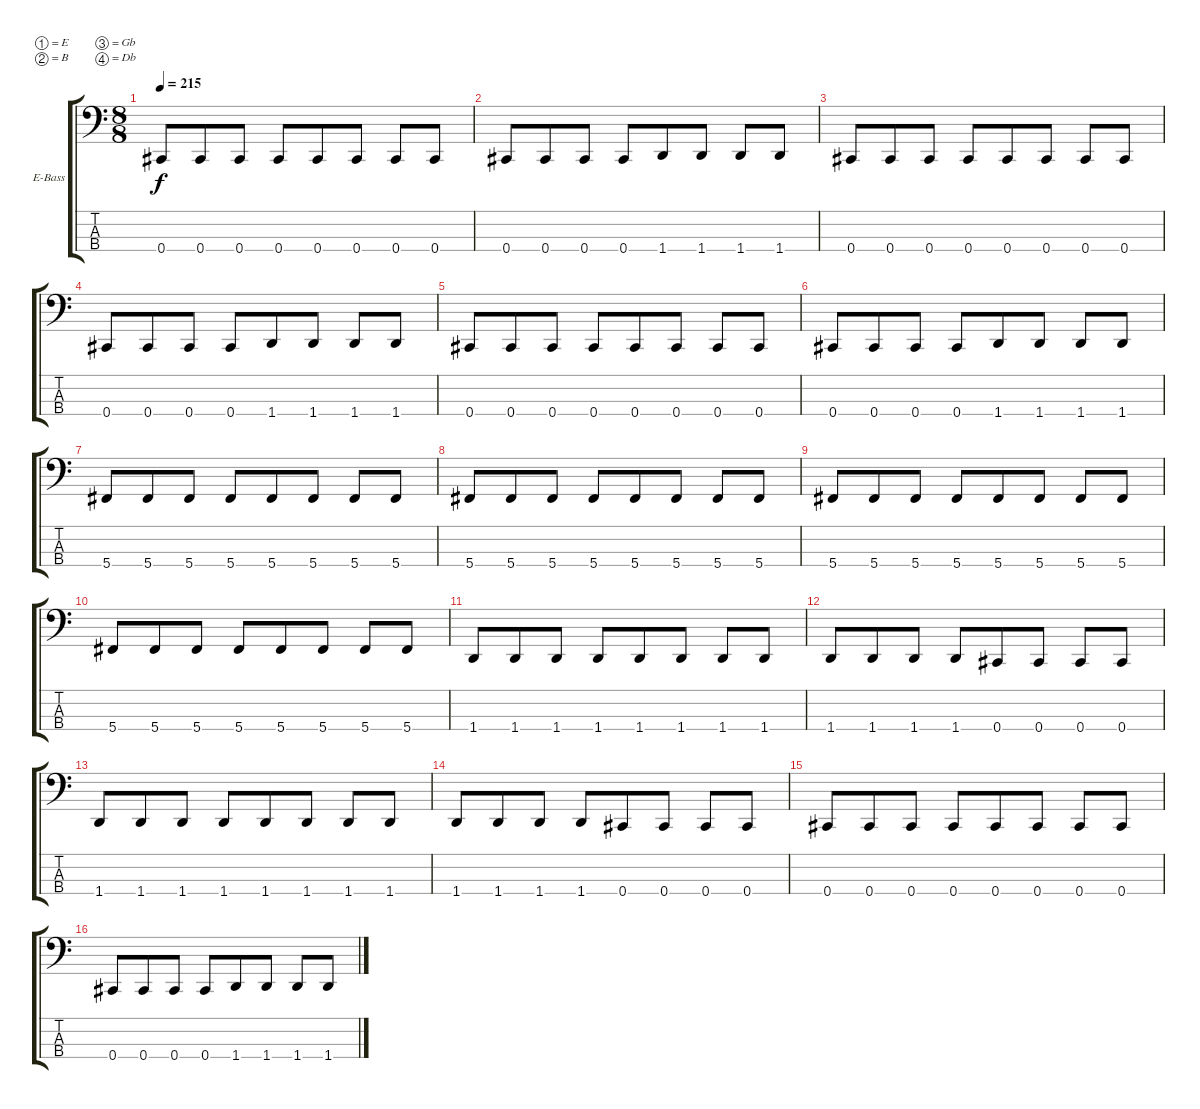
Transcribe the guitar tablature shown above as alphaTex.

\bracketExtendMode groupsimilarinstruments
\firstSystemTrackNameOrientation horizontal
\otherSystemsTrackNameOrientation horizontal
\track ("Adam Duce" "E-Bass") {instrument electricbasspick}
\staff {score tabs}
\tuning (E2 B1 Gb1 Db1)
\ts (8 8)
\tempo 215
\clef f4
\ks c
0.4.8{dy f} 0.4.8 0.4.8 0.4.8 0.4.8 0.4.8 0.4.8 0.4.8 |
0.4.8 0.4.8 0.4.8 0.4.8 1.4.8 1.4.8 1.4.8 1.4.8 |
0.4.8 0.4.8 0.4.8 0.4.8 0.4.8 0.4.8 0.4.8 0.4.8 |
0.4.8 0.4.8 0.4.8 0.4.8 1.4.8 1.4.8 1.4.8 1.4.8 |
0.4.8 0.4.8 0.4.8 0.4.8 0.4.8 0.4.8 0.4.8 0.4.8 |
0.4.8 0.4.8 0.4.8 0.4.8 1.4.8 1.4.8 1.4.8 1.4.8 |
5.4.8 5.4.8 5.4.8 5.4.8 5.4.8 5.4.8 5.4.8 5.4.8 |
5.4.8 5.4.8 5.4.8 5.4.8 5.4.8 5.4.8 5.4.8 5.4.8 |
5.4.8 5.4.8 5.4.8 5.4.8 5.4.8 5.4.8 5.4.8 5.4.8 |
5.4.8 5.4.8 5.4.8 5.4.8 5.4.8 5.4.8 5.4.8 5.4.8 |
1.4.8 1.4.8 1.4.8 1.4.8 1.4.8 1.4.8 1.4.8 1.4.8 |
1.4.8 1.4.8 1.4.8 1.4.8 0.4.8 0.4.8 0.4.8 0.4.8 |
1.4.8 1.4.8 1.4.8 1.4.8 1.4.8 1.4.8 1.4.8 1.4.8 |
1.4.8 1.4.8 1.4.8 1.4.8 0.4.8 0.4.8 0.4.8 0.4.8 |
0.4.8 0.4.8 0.4.8 0.4.8 0.4.8 0.4.8 0.4.8 0.4.8 |
0.4.8 0.4.8 0.4.8 0.4.8 1.4.8 1.4.8 1.4.8 1.4.8
